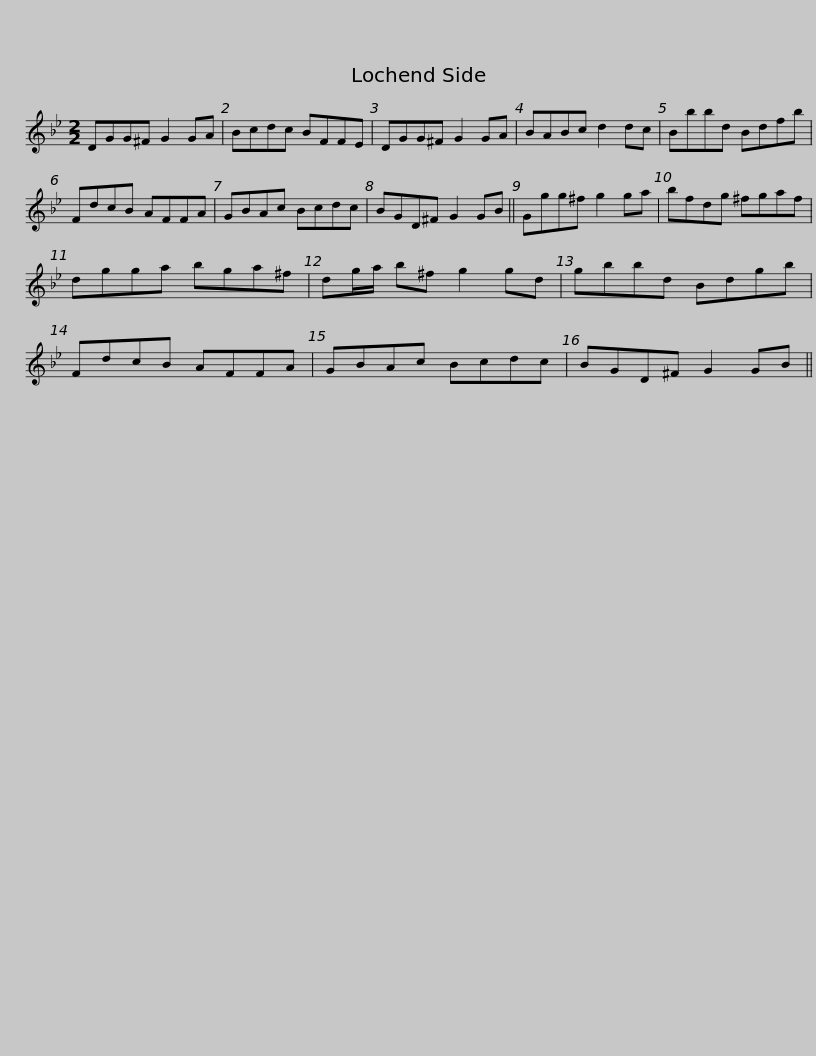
X:1
L:1/8
M:2/2
I:linebreak $
K:Gmin
V:1 treble
V:1
 DGG^F G2 GA | Bcdc BFFE | DGG^F G2 GA | BABc d2 dc | Bbbd Bdfb |$ %5
 FdcB AFFA | GBAc Bcdc | BGD^F G2 GB || Ggg^f g2 ga | bfdg ^fgaf |$ %10
 dgga bga^f | dg/a/ b^f g2 gd | gbbd Bdgb | FdcB AFFA | GBAc Bcdc |$ %15
 BGD^F G2 GB || %16
